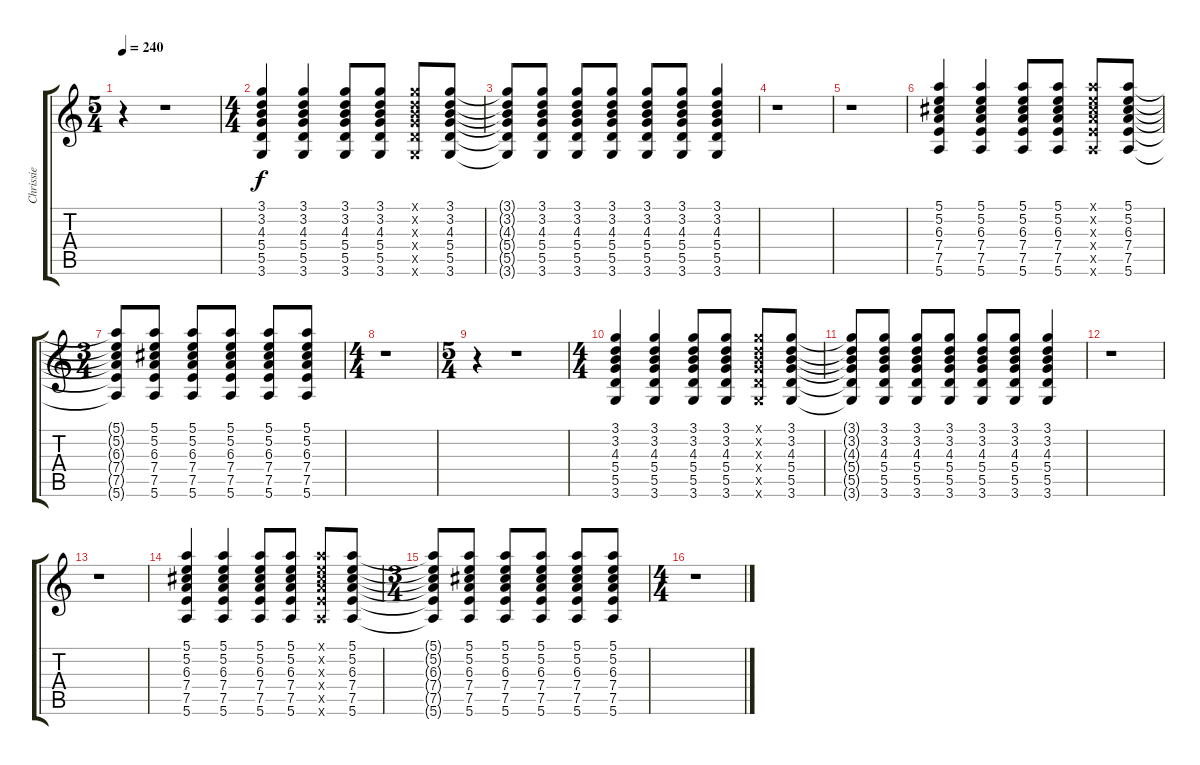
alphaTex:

\track ("Chrissie" "Chrissie") {instrument electricguitarclean}
\staff {score tabs}
\tuning (E4 B3 G3 D3 A2 E2) {hide}
\ts (5 4)
\tempo 240
\clef g2
\ks c
r.4{dy f} r.1 |
\ts (4 4)
(3.1 3.2 4.3 5.4 5.5 3.6).4 (3.1 3.2 4.3 5.4 5.5 3.6).4 (3.1 3.2 4.3 5.4 5.5 3.6).8 (3.1 3.2 4.3 5.4 5.5 3.6).8 (3.1{x} 3.2{x} 4.3{x} 5.4{x} 5.5{x} 3.6{x}).8 (3.1 3.2 4.3 5.4 5.5 3.6).8 |
(3.1{t} 3.2{t} 4.3{t} 5.4{t} 5.5{t} 3.6{t}).8 (3.1 3.2 4.3 5.4 5.5 3.6).8 (3.1 3.2 4.3 5.4 5.5 3.6).8 (3.1 3.2 4.3 5.4 5.5 3.6).8 (3.1 3.2 4.3 5.4 5.5 3.6).8 (3.1 3.2 4.3 5.4 5.5 3.6).8 (3.1 3.2 4.3 5.4 5.5 3.6).4 |
r.1 |
r.1 |
(5.1 5.2 6.3 7.4 7.5 5.6).4 (5.1 5.2 6.3 7.4 7.5 5.6).4 (5.1 5.2 6.3 7.4 7.5 5.6).8 (5.1 5.2 6.3 7.4 7.5 5.6).8 (5.1{x} 5.2{x} 6.3{x} 7.4{x} 7.5{x} 5.6{x}).8 (5.1 5.2 6.3 7.4 7.5 5.6).8 |
\ts (3 4)
(5.1{t} 5.2{t} 6.3{t} 7.4{t} 7.5{t} 5.6{t}).8 (5.1 5.2 6.3 7.4 7.5 5.6).8 (5.1 5.2 6.3 7.4 7.5 5.6).8 (5.1 5.2 6.3 7.4 7.5 5.6).8 (5.1 5.2 6.3 7.4 7.5 5.6).8 (5.1 5.2 6.3 7.4 7.5 5.6).8 |
\ts (4 4)
r.1 |
\ts (5 4)
r.4 r.1 |
\ts (4 4)
(3.1 3.2 4.3 5.4 5.5 3.6).4 (3.1 3.2 4.3 5.4 5.5 3.6).4 (3.1 3.2 4.3 5.4 5.5 3.6).8 (3.1 3.2 4.3 5.4 5.5 3.6).8 (3.1{x} 3.2{x} 4.3{x} 5.4{x} 5.5{x} 3.6{x}).8 (3.1 3.2 4.3 5.4 5.5 3.6).8 |
(3.1{t} 3.2{t} 4.3{t} 5.4{t} 5.5{t} 3.6{t}).8 (3.1 3.2 4.3 5.4 5.5 3.6).8 (3.1 3.2 4.3 5.4 5.5 3.6).8 (3.1 3.2 4.3 5.4 5.5 3.6).8 (3.1 3.2 4.3 5.4 5.5 3.6).8 (3.1 3.2 4.3 5.4 5.5 3.6).8 (3.1 3.2 4.3 5.4 5.5 3.6).4 |
r.1 |
r.1 |
(5.1 5.2 6.3 7.4 7.5 5.6).4 (5.1 5.2 6.3 7.4 7.5 5.6).4 (5.1 5.2 6.3 7.4 7.5 5.6).8 (5.1 5.2 6.3 7.4 7.5 5.6).8 (5.1{x} 5.2{x} 6.3{x} 7.4{x} 7.5{x} 5.6{x}).8 (5.1 5.2 6.3 7.4 7.5 5.6).8 |
\ts (3 4)
(5.1{t} 5.2{t} 6.3{t} 7.4{t} 7.5{t} 5.6{t}).8 (5.1 5.2 6.3 7.4 7.5 5.6).8 (5.1 5.2 6.3 7.4 7.5 5.6).8 (5.1 5.2 6.3 7.4 7.5 5.6).8 (5.1 5.2 6.3 7.4 7.5 5.6).8 (5.1 5.2 6.3 7.4 7.5 5.6).8 |
\ts (4 4)
r.1
